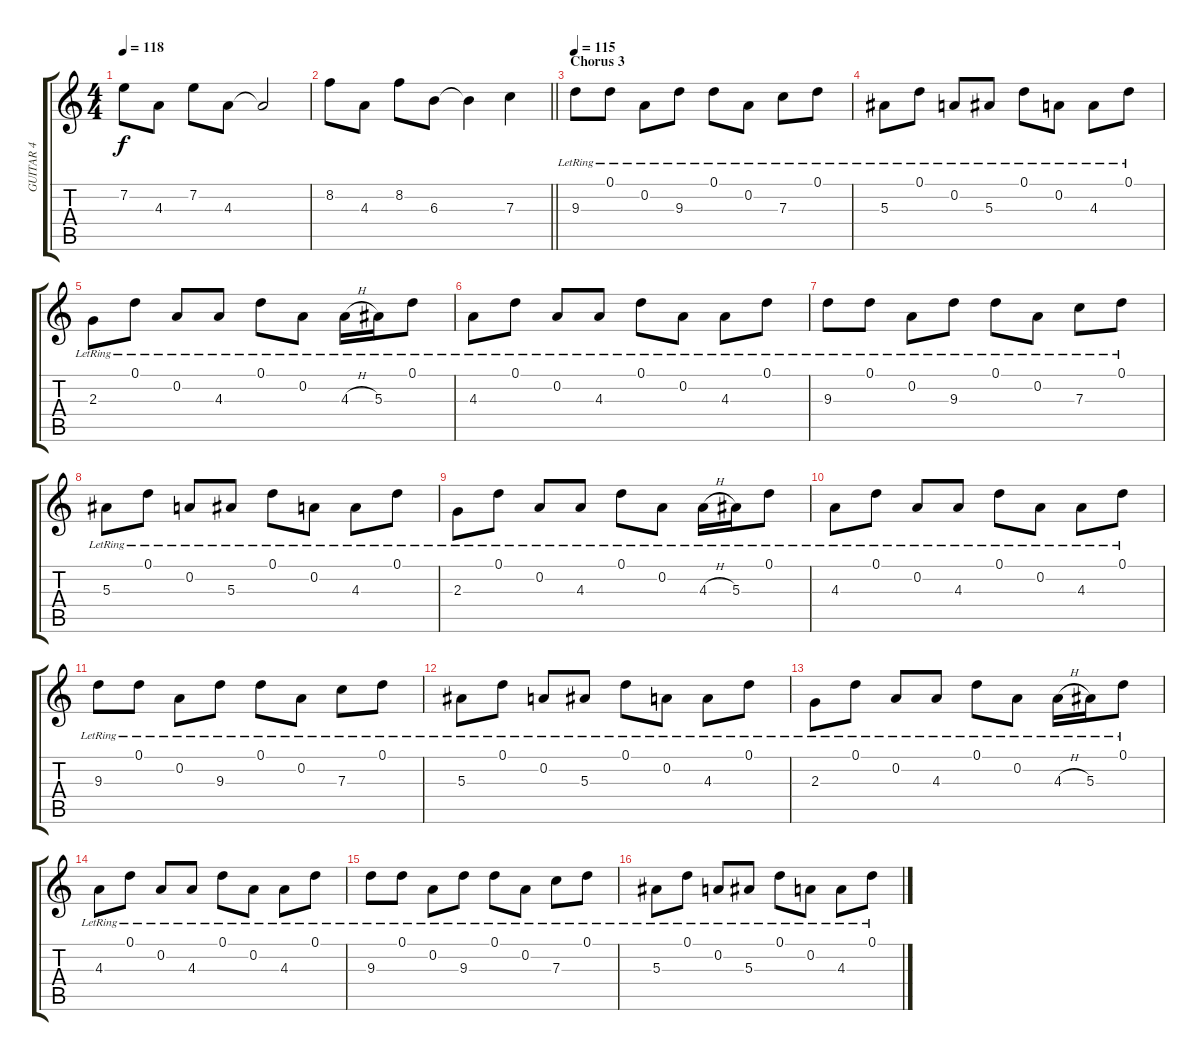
\track ("GUITAR 4" "GUITAR 4") {instrument electricguitarclean}
\staff {score tabs}
\tuning (D4 A3 F3 C3 G2 D2) {hide}
\ts (4 4)
\tempo 118
\clef g2
\ks c
7.2.8{dy f} 4.3.8 7.2.8 4.3.8 4.3{t}.2 |
\barLineRight lightlight
8.2.8 4.3.8 8.2.8 6.3.8 6.3{t}.4 7.3.4 |
\section ("" "Chorus 3")
\tempo 115
9.3{lr}.8 0.1{lr}.8 0.2{lr}.8 9.3{lr}.8 0.1{lr}.8 0.2{lr}.8 7.3{lr}.8 0.1{lr}.8 |
5.3{lr}.8 0.1{lr}.8 0.2{lr}.8 5.3{lr}.8 0.1{lr}.8 0.2{lr}.8 4.3{lr}.8 0.1{lr}.8 |
2.3{lr}.8 0.1{lr}.8 0.2{lr}.8 4.3{lr}.8 0.1{lr}.8 0.2{lr}.8 4.3{h lr}.16 5.3{lr}.16 0.1{lr}.8 |
4.3{lr}.8 0.1{lr}.8 0.2{lr}.8 4.3{lr}.8 0.1{lr}.8 0.2{lr}.8 4.3{lr}.8 0.1{lr}.8 |
9.3{lr}.8 0.1{lr}.8 0.2{lr}.8 9.3{lr}.8 0.1{lr}.8 0.2{lr}.8 7.3{lr}.8 0.1{lr}.8 |
5.3{lr}.8 0.1{lr}.8 0.2{lr}.8 5.3{lr}.8 0.1{lr}.8 0.2{lr}.8 4.3{lr}.8 0.1{lr}.8 |
2.3{lr}.8 0.1{lr}.8 0.2{lr}.8 4.3{lr}.8 0.1{lr}.8 0.2{lr}.8 4.3{h lr}.16 5.3{lr}.16 0.1{lr}.8 |
4.3{lr}.8 0.1{lr}.8 0.2{lr}.8 4.3{lr}.8 0.1{lr}.8 0.2{lr}.8 4.3{lr}.8 0.1{lr}.8 |
9.3{lr}.8 0.1{lr}.8 0.2{lr}.8 9.3{lr}.8 0.1{lr}.8 0.2{lr}.8 7.3{lr}.8 0.1{lr}.8 |
5.3{lr}.8 0.1{lr}.8 0.2{lr}.8 5.3{lr}.8 0.1{lr}.8 0.2{lr}.8 4.3{lr}.8 0.1{lr}.8 |
2.3{lr}.8 0.1{lr}.8 0.2{lr}.8 4.3{lr}.8 0.1{lr}.8 0.2{lr}.8 4.3{h lr}.16 5.3{lr}.16 0.1{lr}.8 |
4.3{lr}.8 0.1{lr}.8 0.2{lr}.8 4.3{lr}.8 0.1{lr}.8 0.2{lr}.8 4.3{lr}.8 0.1{lr}.8 |
9.3{lr}.8 0.1{lr}.8 0.2{lr}.8 9.3{lr}.8 0.1{lr}.8 0.2{lr}.8 7.3{lr}.8 0.1{lr}.8 |
5.3{lr}.8 0.1{lr}.8 0.2{lr}.8 5.3{lr}.8 0.1{lr}.8 0.2{lr}.8 4.3{lr}.8 0.1{lr}.8
